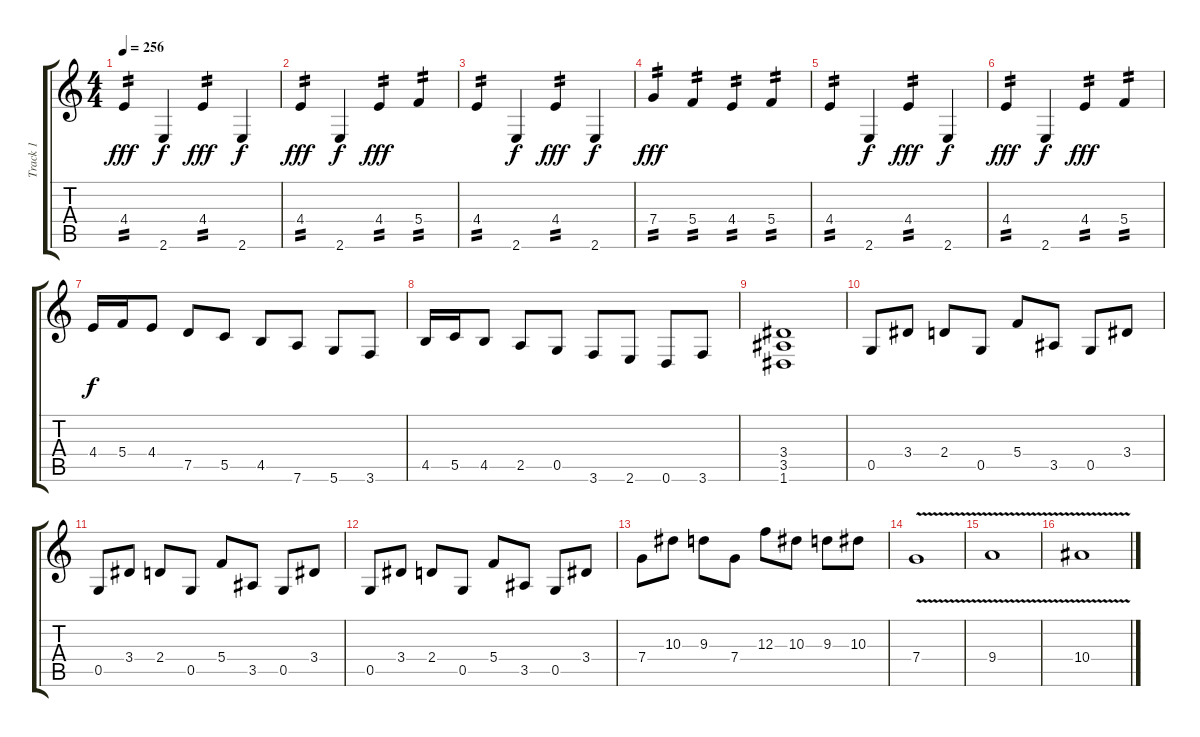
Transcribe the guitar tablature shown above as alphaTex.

\track ("Track 1" "Track 1") {instrument distortionguitar}
\staff {score tabs}
\tuning (D4 A3 F3 C3 G2 D2) {hide}
\ts (4 4)
\tempo 256
\clef g2
\ks c
4.4.4{tp 2 dy fff} 2.6.4{dy f} 4.4.4{tp 2 dy fff} 2.6.4{dy f} |
4.4.4{tp 2 dy fff} 2.6.4{dy f} 4.4.4{tp 2 dy fff} 5.4.4{tp 2} |
4.4.4{tp 2} 2.6.4{dy f} 4.4.4{tp 2 dy fff} 2.6.4{dy f} |
7.4.4{tp 2 dy fff} 5.4.4{tp 2} 4.4.4{tp 2} 5.4.4{tp 2} |
4.4.4{tp 2} 2.6.4{dy f} 4.4.4{tp 2 dy fff} 2.6.4{dy f} |
4.4.4{tp 2 dy fff} 2.6.4{dy f} 4.4.4{tp 2 dy fff} 5.4.4{tp 2} |
4.4.16{dy f} 5.4.16 4.4.8 7.5.8 5.5.8 4.5.8 7.6.8 5.6.8 3.6.8 |
4.5.16 5.5.16 4.5.8 2.5.8 0.5.8 3.6.8 2.6.8 0.6.8 3.6.8 |
(3.4 3.5 1.6).1 |
0.5.8 3.4.8 2.4.8 0.5.8 5.4.8 3.5.8 0.5.8 3.4.8 |
0.5.8 3.4.8 2.4.8 0.5.8 5.4.8 3.5.8 0.5.8 3.4.8 |
0.5.8 3.4.8 2.4.8 0.5.8 5.4.8 3.5.8 0.5.8 3.4.8 |
7.4.8 10.3.8 9.3.8 7.4.8 12.3.8 10.3.8 9.3.8 10.3.8 |
7.4{v}.1 |
9.4{v}.1 |
10.4{v}.1
